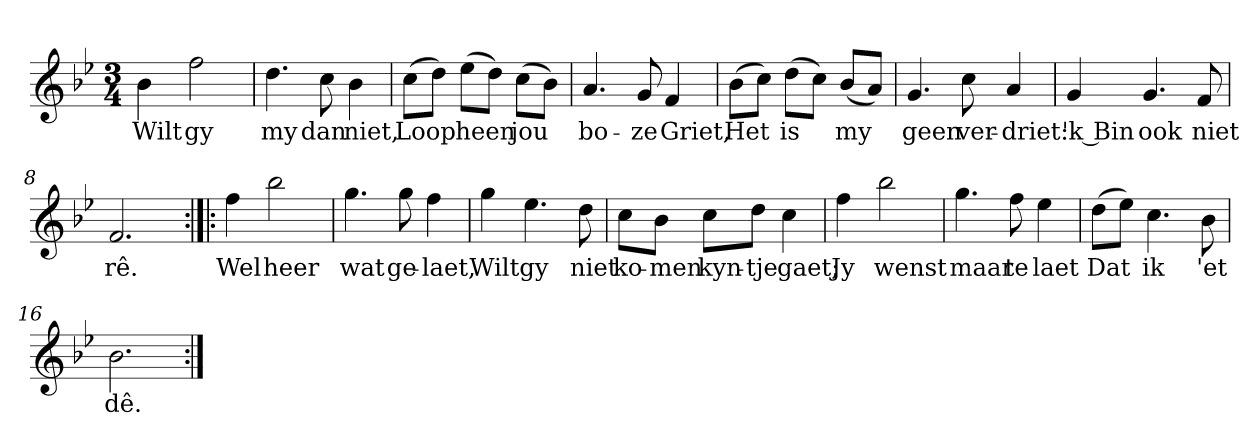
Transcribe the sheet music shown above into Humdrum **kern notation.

**kern	**text
*part1	*part1
*staff1	*staff1
*clefG2	*
*k[b-e-]	*
*B-:	*
*M3/4	*
*MM120	*
=1	=1
4b-	Wilt
2ff	gy
=2	=2
4.dd	my
8cc	dan
4b-	niet,
=3	=3
(8cc\L	Loop
8dd\J)	.
(8ee-\L	heen
8dd\J)	.
(8cc\L	jou
8b-\J)	.
=4	=4
4.a	bo-
8g	-ze
4f	Griet,
=5	=5
(8b-\L	Het
8cc\J)	.
(8dd\L	is
8cc\J)	.
(8b-/L	my
8a/J)	.
=6	=6
4.g	geen
8cc	ver-
4a	-driet:
=7	=7
4g	'k Bin
4.g	ook
8f	niet
=8	=8
2.f	rê.
=9:|!|:	=9:|!|:
4ff	Wel
2bb-	heer
=10	=10
4.gg	wat
8gg	ge-
4ff	-laet,
=11	=11
4gg	Wilt
4.ee-	gy
8dd	niet
=12	=12
8cc\L	ko-
8b-\J	-men
8cc\L	kyn-
8dd\J	-tje
4cc	gaet;
=13	=13
4ff	Jy
2bb-	wenst
=14	=14
4.gg	maar
8ff	te
4ee-	laet
=15	=15
(8dd\L	Dat
8ee-\J)	.
4.cc	ik
8b-	'et
=16	=16
2.b-	dê.
=:|!	=:|!
*-	*-
